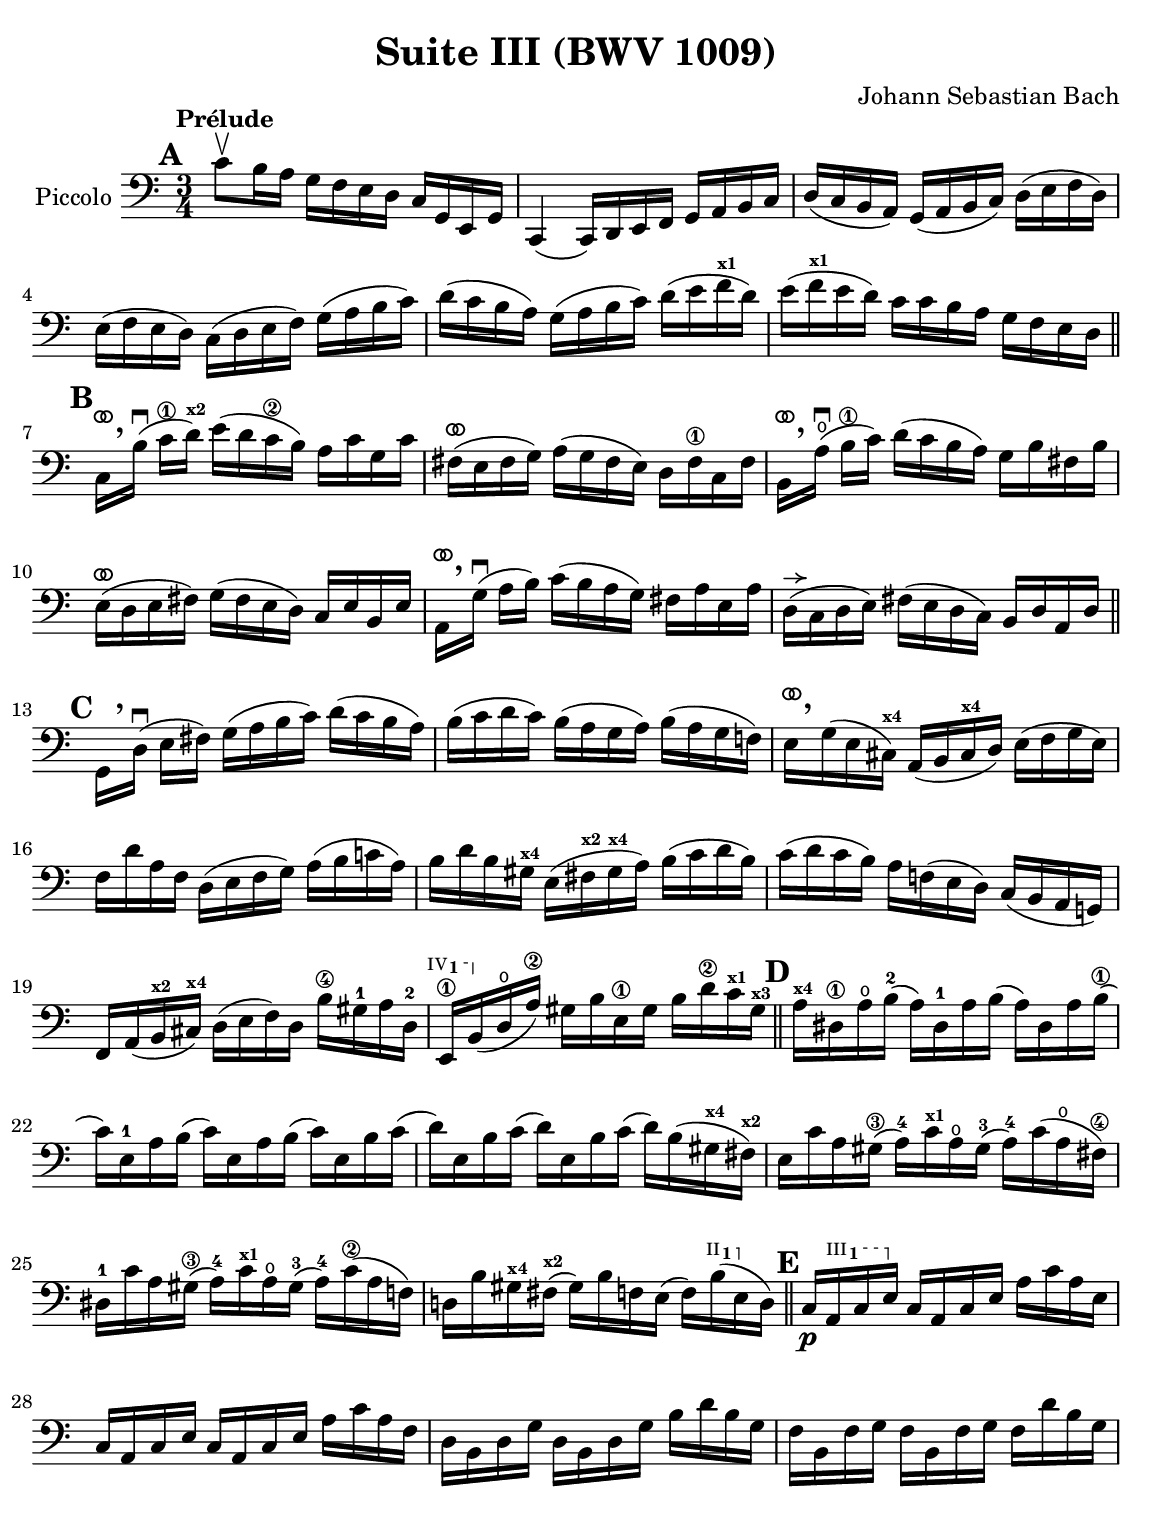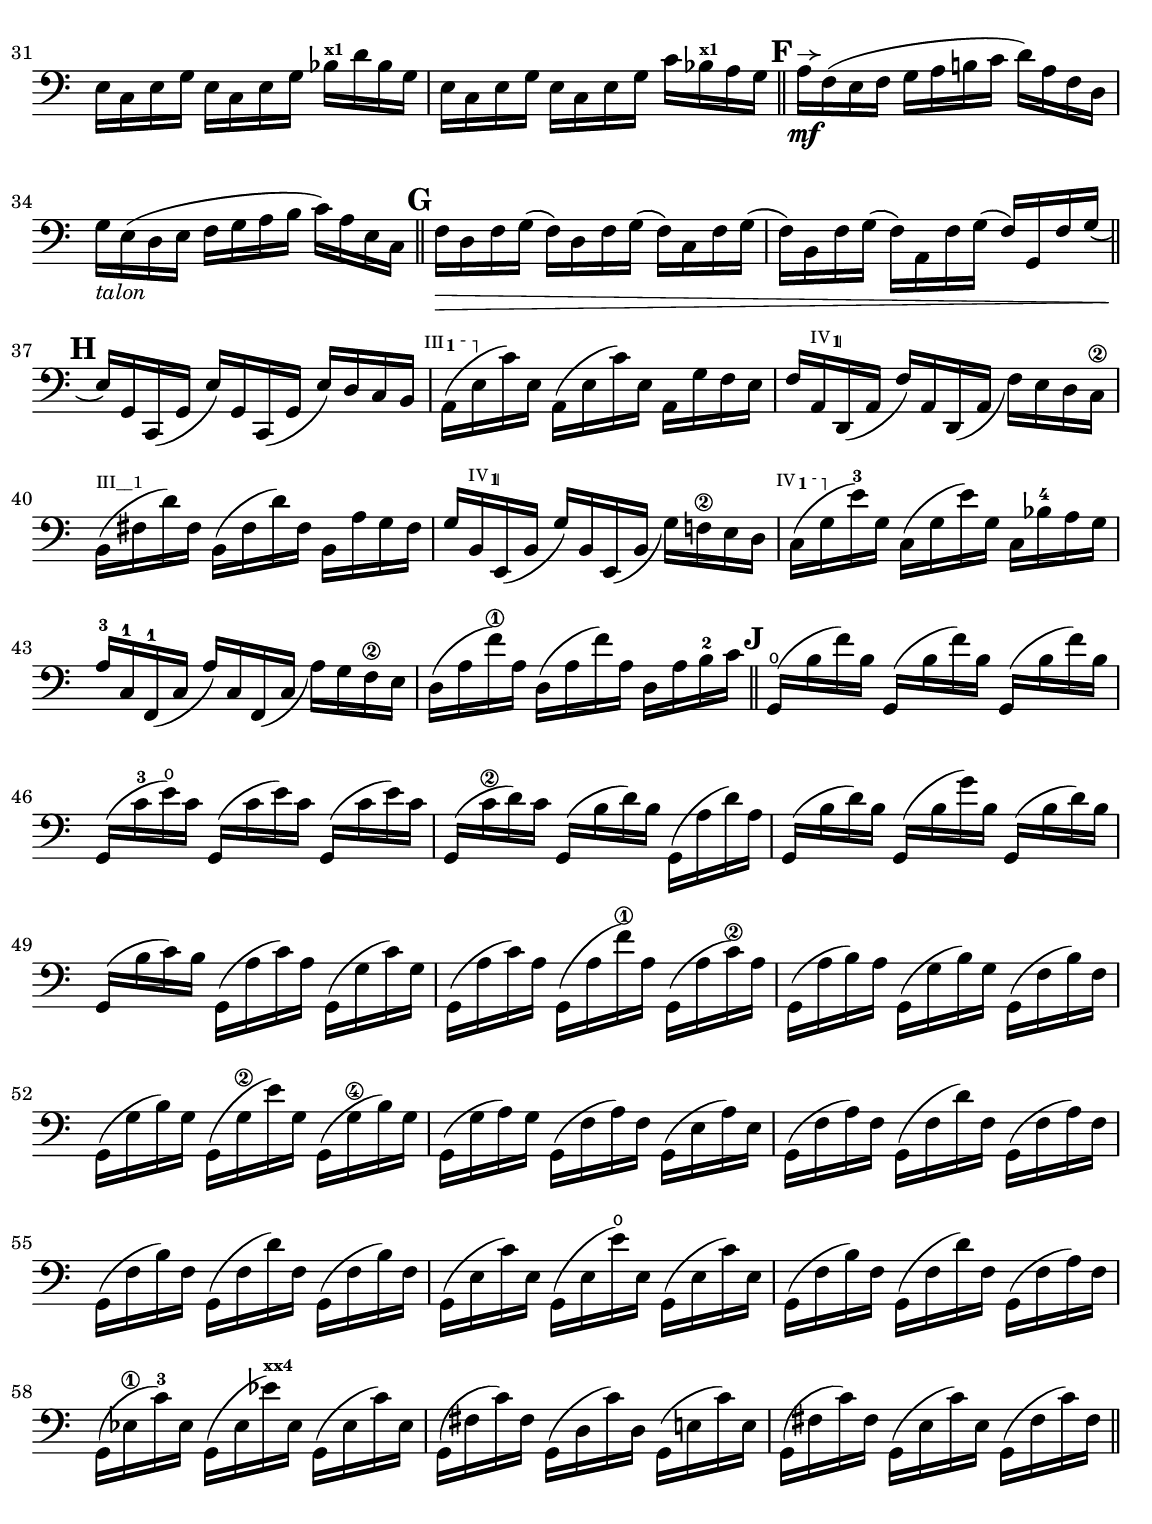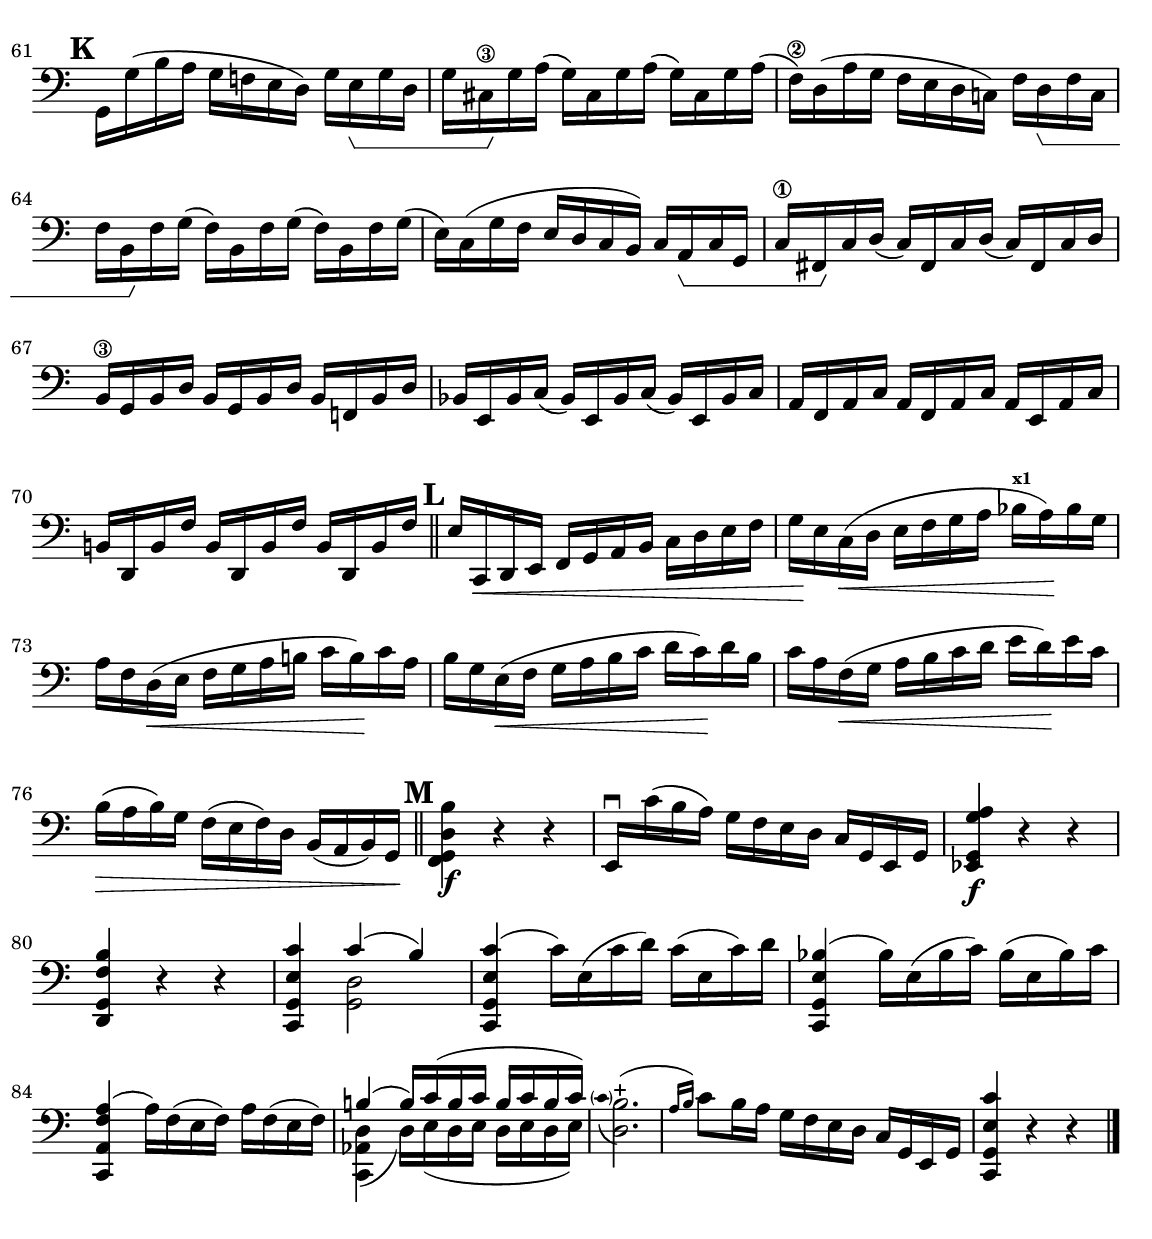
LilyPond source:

#(set-global-staff-size 21)

\version "2.18.2"

\header {
  title = "Suite III (BWV 1009)"
  composer = "Johann Sebastian Bach"
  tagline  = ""
}

\language "italiano"

% iPad Pro 12.9

\paper {
  paper-width  = 195\mm
  paper-height = 260\mm
%  indent = #0
  page-count = #3
  line-width = #184
  print-page-number = ##f
  ragged-last-bottom = ##t
  ragged-bottom = ##f
%  ragged-last = ##t
}

% \phrasingSlurDashed
% \SlurDashed
% \slurSolid

allongerUne = \markup {
  \center-column {
    \combine
    \draw-line #'(-2 . 0)
    \arrow-head #X #RIGHT ##f
  }
}

ringsps = #"
  0.15 setlinewidth
  0.9 0.6 moveto
  0.4 0.6 0.5 0 361 arc
  stroke
  1.0 0.6 0.5 0 361 arc
  stroke
  "

vibrato = \markup {
  \with-dimensions #'(-0.2 . 1.6) #'(0 . 1.2)
  \postscript #ringsps
}

startModernBarre =
#(define-event-function (parser location fretnum partial)
   (number? number?)
    #{
      \tweak bound-details.left.text
        \markup
          \teeny \concat {
          #(format #f "~@r" fretnum)
          \hspace #.2
          \lower #.3 \small \bold \fontsize #-2 #(number->string partial)
          \hspace #.5
        }
      \tweak font-size -1
      \tweak font-shape #'upright
      \tweak style #'dashed-line
      \tweak dash-fraction #0.3
      \tweak dash-period #1
      \tweak bound-details.left.stencil-align-dir-y #0.35
      \tweak bound-details.left.padding 2.5 % was 0.25
      \tweak bound-details.left.attach-dir -1
      \tweak bound-details.left-broken.text ##f
      \tweak bound-details.left-broken.attach-dir -1
      %% adjust the numeric values to fit your needs:
      \tweak bound-details.left-broken.padding 0.5 %% was 1.5
      \tweak bound-details.right-broken.padding 0
      \tweak bound-details.right.padding 0.25
      \tweak bound-details.right.attach-dir 2
      \tweak bound-details.right-broken.text ##f
      \tweak bound-details.right.text
        \markup
          \with-dimensions #'(0 . 0) #'(-.3 . 0) %% was (0 . -1)
          \draw-line #'(0 . -1)
      \startTextSpan
   #})

stopBarre = \stopTextSpan

% Analysis brackets under the staff

\layout {
  \context {
    \Voice
    \consists "Horizontal_bracket_engraver"
  }
}

\score {
  \new Staff \with{instrumentName=#"Piccolo"}{
    \override Hairpin.to-barline = ##f
    \override Beam.auto-knee-gap = #2
    \override ParenthesesItem.padding = #0.1
    \override ParenthesesItem.font-size = #-1
    \override BreathingSign.text = \markup {
      \translate #'(-1.75 . 1.6)
      \musicglyph #"scripts.rcomma"
    }

    \tempo "Prélude"
    \time 3/4
    \key do \major
    \clef "bass"
    
      \mark \default
      do'8\upbow si16 la16 sol16 fa16 mi16 re16 do16 sol,16 mi,16 sol,16
    | do,4( do,16) re,16 mi,16 fa,16 sol,16 la,16 si,16 do16
    | re16( do16 si,16 la,16) sol,16( la,16 si,16 do16) re16( mi16 fa16 re16)
    | mi16( fa16 mi16 re16) do16( re16 mi16 fa16) sol16( la16 si16 do'16)
    | re'16( do'16 si16 la16) sol16( la16 si16 do'16) re'16( mi'16 fa'16^\markup{\teeny\bold x1} re'16)
    | mi'16( fa'16^\markup{\teeny\bold x1} mi'16 re'16) do'16 do'16 si16 la16 sol16 fa16 mi16 re16
    \bar "||" \mark \default
      do16[^\vibrato \breathe si16]\downbow( do'16\1 re'16)^\markup{\teeny\bold x2} 
      mi'16( re'16 do'16\2 si16) la16 do'16 sol16 do'16
    | fad16(^\vibrato mi16 fad16 sol16) la16( sol16 fad16 mi16) re16 fad16\1 do16 fad16
    | si,16[^\vibrato \breathe la16\open](\downbow si16\1 do'16) re'16( do'16 si16 la16) sol16 si16 fad16 si16
    | mi16(^\vibrato re16 mi16 fad16) sol16( fad16 mi16 re16) do16 mi16 si,16 mi16
    | la,16[^\vibrato \breathe sol16](\downbow la16 si16) do'16( si16 la16 sol16) fad16 la16 mi16 la16
    | re16(^\allongerUne do16 re16 mi16) fad16( mi16 re16 do16) si,16 re16 la,16 re16
    \bar "||" \mark \default
      sol,16_[ \breathe re16]\downbow( mi16 fad16) sol16( la16 si16 do'16) re'16( do'16 si16 la16)
    | si16( do'16 re'16 do'16) si16( la16 sol16 la16) si16( la16 sol16 fa!16)
    | mi16[^\vibrato \breathe sol16( mi16 dod16)]^\markup{\teeny\bold x4} 
      la,16( si,16 dod16^\markup{\teeny\bold x4} re16) mi16( fa16 sol16 mi16)
    | fa16 re'16 la16 fa16 re16( mi16 fa16 sol16) la16( si16 do'!16 la16)
    | si16 re'16 si16 sold16^\markup{\bold\teeny x4} mi16( fad16^\markup{\bold\teeny x2} 
      sold16^\markup{\bold\teeny x4} la16) si16( do'16 re'16 si16)
    | do'16( re'16 do'16 si16) la16 fa!16( mi16 re16) do16( si,16 la,16 sol,!16)
    | fa,16 la,16( si,16^\markup{\teeny\bold x2} dod16)^\markup{\teeny\bold x4} 
      re16( mi16 fa16) re16 si16\4 sold16-1 la16 re16-2
    \startModernBarre #4 #1 mi,16\1 si,16( \stopBarre re16\open la16)\2 
    sold16 si16 mi16\1 sold16 si16 re'16\2 do'16^\markup{\teeny\bold x1} 
    sold16^\markup{\teeny\bold x3}
    \bar "||" \mark \default
      la16^\markup{\teeny\bold x4} red16\1 la16\open si16(-2 la16) red16-1 la16 si16( 
      la16) red16 la16 si16(\1
    | do'16) mi16-1 la16 si16( do'16) mi16 la16 si16( do'16) mi16 si16 do'16(
    | re'16) mi16 si16 do'16( re'16) mi16 si16 do'16( re'16) si16( 
      sold16^\markup{\teeny\bold x4} fad16)^\markup{\teeny\bold x2}
    | mi16 do'16 la16 sold16(\3 la16)-4 do'16^\markup{\teeny\bold x1} 
      la16\open sold16(-3 la16)-4 do'16( la16\open fad16)\4
    | red16-1 do'16 la16 sold16(\3 la16)-4 do'16^\markup{\teeny\bold x1} 
      la16\open sold16(-3 la16)-4 do'16(\2 la16 fa!16)
    | re!16 si16 sold16^\markup{\teeny\bold x4} fad16(^\markup{\teeny\bold x2} 
      sold16) si16 fa!16 mi16( fa16) 
      \startModernBarre #2 #1 si16( mi16 \stopBarre re16)
    \bar "||" \mark \default
      do16\p \startModernBarre #3 #1 la,16 
      do16 mi16 \stopBarre do16 la,16 do16 mi16 la16 do'16 la16 mi16
    | do16 la,16 do16 mi16 do16 la,16 do16 mi16 la16 do'16 la16 fa16
    | re16 si,16 re16 sol16 re16 si,16 re16 sol16 si16 re'16 si16 sol16
    | fa16 si,16 fa16 sol16 fa16 si,16 fa16 sol16 fa16 re'16 si16 sol16
    | mi16 do16 mi16 sol16 mi16 do16 mi16 sol16 sib16^\markup{\bold\teeny x1}
      re'16 sib16 sol16
    | mi16 do16 mi16 sol16 mi16 do16 mi16 sol16 do'16 sib16^\markup{\bold\teeny x1} la16 sol16
    \bar "||" \mark \default
      la16\mf^\allongerUne fa16( mi16 fa16 sol16 la16 si!16 do'16 re'16) la16 fa16 re16
    | sol16_\markup{\small\italic talon} mi16( re16 mi16 fa16 sol16 la16 si16 do'16) la16 mi16 do16
    \bar "||" \mark \default
      fa16\> re16 fa16 sol16( fa16) re16 fa16 sol16( fa16) do16 fa16 sol16(
    | fa16) si,16 fa16 sol16( fa16) la,16 fa16 sol16( fa16) sol,16 fa16 sol16(
    \bar "||" \mark \default
      mi16)\! sol,16 do,16( sol,16 mi16) sol,16 do,16( sol,16 mi16) re16 do16 si,16
      \startModernBarre #3 #1 la,16( mi16 \stopBarre 
      do'16) mi16 la,16( mi16 do'16) mi16 la,16 sol16 fa16 mi16
    | fa16 \startModernBarre #4 #1 la,16 re,16( \stopBarre 
      la,16 fa16) la,16 re,16_( la,16 fa16) mi16 re16 do16\2
    | si,16(^\markup{\teeny III__1} fad16 
      re'16) fad16 si,16( fad16 re'16) fad16 si,16 la16 sol16 fad16
    | sol16 \startModernBarre #4 #1 si,16 mi,16( \stopBarre 
      si,16 sol16) si,16 mi,16_( si,16 sol16) fa!16\2 mi16 re16
      \startModernBarre #4 #1 do16( sol16 \stopBarre mi'16)-3 sol16 
      do16( sol16 mi'16) sol16 do16 sib16-4 la16 sol16
    | la16-3 do16-1 fa,16(-1 do16 la16) do16 fa,16_( do16 la16) sol16 fa16\2 mi16
      re16( la16 fa'16)\1 la16 re16( la16 fa'16) la16 re16 la16 si16-2 do'16
    \bar "||" \mark \default
      sol,16(\open si16 fa'16) si16 sol,16( si16 fa'16) si16 sol,16( si16 fa'16) si16
    | sol,16( do'16-3 mi'16)\open do'16 sol,16( do'16 mi'16) do'16 sol,16( do'16 mi'16) do'16
    | sol,16( do'16\2 re'16) do'16 sol,16( si16 re'16) si16 sol,16( la16 re'16) la16
    | sol,16( si16 re'16) si16 sol,16( si16 sol'16) si16 sol,16( si16 re'16) si16 
    | sol,16( si16 do'16) si16  sol,16( la16 do'16) la16 sol,16( sol16 do'16) sol16
    | sol,16( la16 do'16) la16 sol,16( la16 fa'16)\1 la16 sol,16( la16 do'16)\2 la16
    | sol,16( la16 si16) la16 sol,16( sol16 si16) sol16 sol,16( fa16 si16) fa16
    | sol,16( sol16 si16) sol16 sol,16( sol16\2 mi'16) sol16 sol,16( sol16\4 si16) sol16
    | sol,16( sol16 la16) sol16 sol,16( fa16 la16) fa16 sol,16( mi16 la16) mi16
    | sol,16( fa16 la16) fa16 sol,16( fa16 re'16) fa16 sol,16( fa16 la16) fa16
    | sol,16( fa16 si16) fa16 sol,16( fa16 re'16) fa16 sol,16( fa16 si16) fa16
    | sol,16( mi16 do'16) mi16 sol,16( mi16 mi'16)\open mi16 sol,16( mi16 do'16) mi16
    | sol,16( fa16 si16) fa16 sol,16( fa16 re'16) fa16 sol,16( fa16 la16) fa16
    | sol,16( mib16\1 do'16)-3 mib16 sol,16( mib16 mib'16)^\markup{\bold\teeny xx4} 
      mib16 sol,16( mib16 do'16) mib16
    | sol,16( fad16 do'16) fad16 sol,16( re16 do'16) re16 sol,16( mi!16 do'16) mi16
    | sol,16( fad16 do'16) fad16  sol,16( mi16 do'16) mi16 sol,16( fad16 do'16) fad16 
    \bar "||" \mark \default
      sol,16 sol16( si16 la16 sol16 fa!16 mi16 re16) sol16 mi16\startGroup sol16 re16
    | sol16 dod16\3\stopGroup sol16 la16( sol16) dod16 sol16 la16( sol16) dod16 sol16 la16(
    | fa16)\2 re16( la16 sol16 fa16 mi16 re16 do!16) fa16 re16\startGroup fa16 do16 
    | fa16 si,16\stopGroup fa16 sol16( fa16) si,16 fa16 sol16( fa16) si,16 fa16 sol16(
    | mi16) do16( sol16 fa16 mi16 re16 do16 si,16) do16 la,16\startGroup do16 sol,16
    | do16\1 fad,16\stopGroup do16 re16( do16) fad,16  do16 re16( do16) fad,16 do16 re16
    | si,16\3 sol,16 si,16 re16 si,16 sol,16 si,16 re16 si,16 fa,!16 si,16 re16
    | sib,16 mi,16 sib,16 do16( sib,16) mi,16 sib,16 do16( sib,16) mi,16 sib,16 do16
    | la,16 fa,16 la,16 do16 la,16 fa,16 la,16 do16 la,16 mi,16 la,16 do16
    | si,!16 re,16 si,16 fa16 si,16 re,16 si,16 fa16 si,16 re,16 si,16 fa16
    \bar "||" \mark \default
      mi16 do,16\< re,16 mi,16 fa,16 sol,16 la,16 si,16 do16 re16 mi16 fa16
    | sol16\! mi16 do16(\< re16 mi16 fa16 sol16 la16 sib16^\markup{\bold\teeny x1} 
       la16)\! sib16 sol16
    | la16 fa16 re16(\< mi16 fa16 sol16 la16 si!16 do'16 si16)\! do'16 la16
    | si16 sol16 mi16(\< fa16 sol16 la16 si16 do'16 re'16 do'16)\! re'16 si16
    | do'16 la16 fa16(\< sol16 la16 si16 do'16 re'16 mi'16 re'16)\! mi'16 do'16
    | si16(\> la16 si16) sol16 fa16( mi16 fa16) re16 si,16( la,16 si,16) sol,16\!
    \bar "||" \mark \default
      <<si4 re4 sol,4 fa,4\f>> r4 r4
    | mi,16\downbow do'16( si16 la16) sol16 fa16 mi16 re16 do16 sol,16 mi,16 sol,16
    | <<la4 sol4 sol,4 mib,4\f>> r4 r4
    | <<si4 fa4 sol,4 re,4>> r4 r4
    | <<do'4 mi4 sol,4 do,4>> <<{do'4( si4)}\\{<<re2 sol,2>>}>>
    | <<do'4( mi4 sol,4 do,4>> do'16) mi16( do'16 re'16) do'16( mi16 do'16) re'16
    | <<sib4( mi4 sol,4 do,4>> sib16) mi16( sib16 do'16) sib16( mi16 sib16) do'16
    | <<la4( fa4 la,4 do,4>> la16) fa16( mi16 fa16) la16 fa16( mi16 fa16)
    | <<{si!4( si16) do'16( si16 do'16 si16 do'16 si16 do'16)}\\
        {<<re4( lab,4 do,4>> re16) mi16( re16 mi16 re16 mi16 re16 mi16)}>> 
    | <<\appoggiatura {\hide Stem \parenthesize do'4 \undo \hide Stem} si2.-+( re2.>>
      \grace{la16 si16)}
    | do'8 si16 la16 sol16 fa16 mi16 re16 do16 sol,16 mi,16 sol,16     
    | <<do'4 mi4 sol,4 do,4>> r4 r4
     \bar "|."
  }
}
